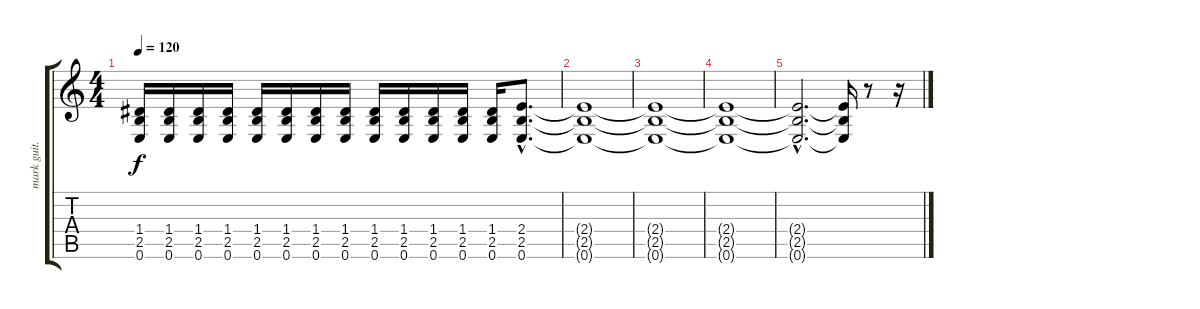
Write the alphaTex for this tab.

\track ("mark guit." "mark guit.") {instrument distortionguitar}
\staff {score tabs}
\tuning (E4 B3 G3 D3 A2 E2) {hide}
\ts (4 4)
\tempo 120
\clef g2
\ks c
(1.4 2.5 0.6).16{dy f} (1.4 2.5 0.6).16 (1.4 2.5 0.6).16 (1.4 2.5 0.6).16 (1.4 2.5 0.6).16 (1.4 2.5 0.6).16 (1.4 2.5 0.6).16 (1.4 2.5 0.6).16 (1.4 2.5 0.6).16 (1.4 2.5 0.6).16 (1.4 2.5 0.6).16 (1.4 2.5 0.6).16 (1.4 2.5 0.6).16 (2.4{hac} 2.5{hac} 0.6{hac}).8{d} |
(2.4{t} 2.5{t} 0.6{t}).1 |
(2.4{t} 2.5{t} 0.6{t}).1 |
(2.4{t} 2.5{t} 0.6{t}).1 |
(2.4{hac t} 2.5{hac t} 0.6{hac t}).2{d} (2.4{t} 2.5{t} 0.6{t}).16 r.8 r.16
